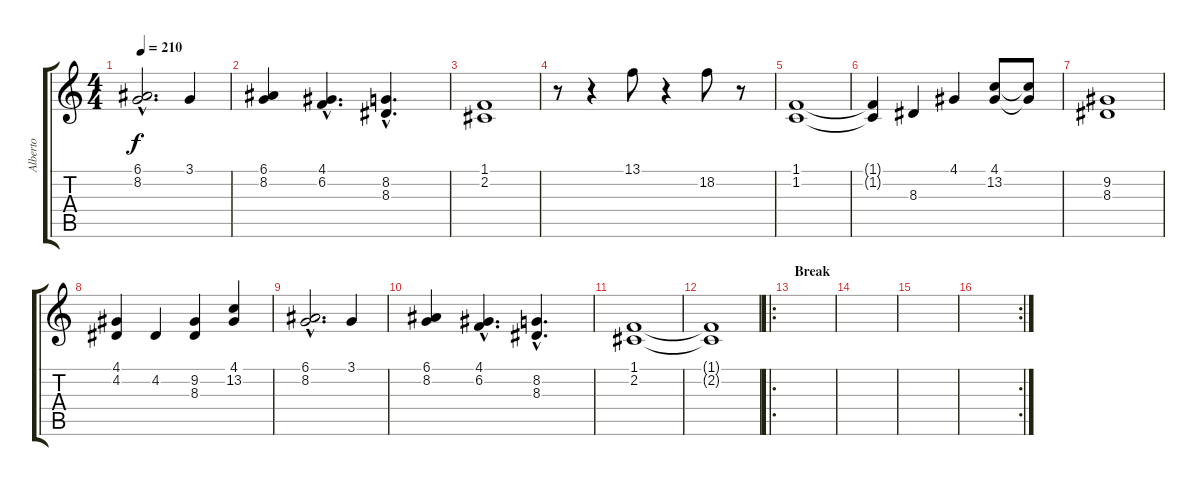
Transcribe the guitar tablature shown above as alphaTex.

\track ("Alberto" "Alberto") {instrument trombone}
\staff {score tabs}
\tuning (E4 B3 G3 D3 A2 E2) {hide}
\ts (4 4)
\tempo 210
\clef g2
\ks c
(6.1{hac} 8.2{hac}).2{d dy f} 3.1.4 |
(6.1 8.2).4 (4.1{hac} 6.2{hac}).4{d} (8.2{hac} 8.3{hac}).4{d} |
(1.1 2.2).1 |
r.8 r.4 13.1.8 r.4 18.2.8 r.8 |
(1.1 1.2).1 |
(1.1{t} 1.2{t}).4 8.3.4 4.1.4 (4.1 13.2).8 (4.1{t} 13.2{t}).8 |
(9.2 8.3).1 |
(4.1 4.2).4 4.2.4 (9.2 8.3).4 (4.1 13.2).4 |
(6.1{hac} 8.2{hac}).2{d} 3.1.4 |
(6.1 8.2).4 (4.1{hac} 6.2{hac}).4{d} (8.2{hac} 8.3{hac}).4{d} |
(1.1 2.2).1 |
(1.1{t} 2.2{t}).1 |
\ro
\section ("" "Break")
|
|
|
\rc 2
